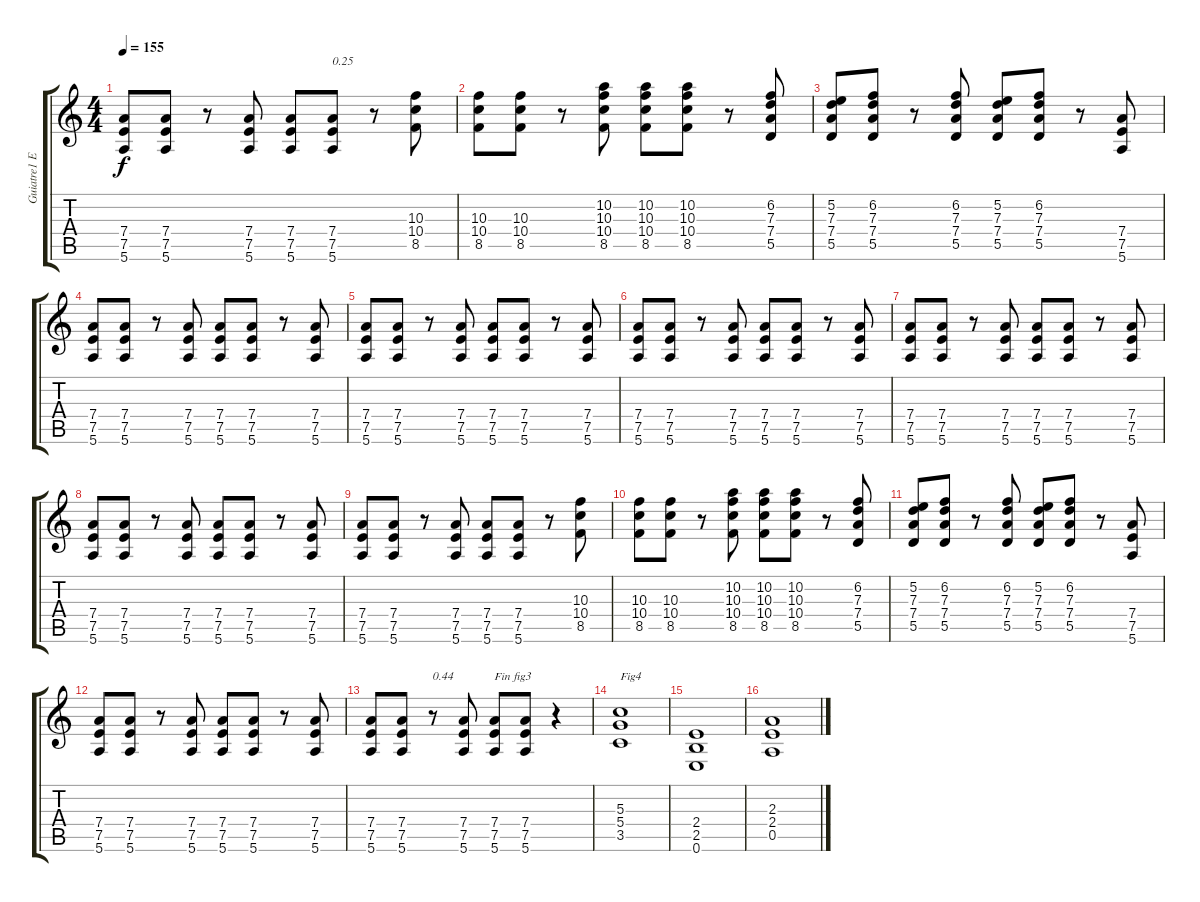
\track ("Guiatre1 E" "Guiatre1 E") {instrument distortionguitar}
\staff {score tabs}
\tuning (E4 B3 G3 D3 A2 E2) {hide}
\ts (4 4)
\tempo 155
\clef g2
\ks c
(7.4 7.5 5.6).8{dy f} (7.4 7.5 5.6).8 r.8 (7.4 7.5 5.6).8 (7.4 7.5 5.6).8 (7.4 7.5 5.6).8{txt "0.25"} r.8 (10.3 10.4 8.5).8 |
(10.3 10.4 8.5).8 (10.3 10.4 8.5).8 r.8 (10.2 10.3 10.4 8.5).8 (10.2 10.3 10.4 8.5).8 (10.2 10.3 10.4 8.5).8 r.8 (6.2 7.3 7.4 5.5).8 |
(5.2 7.3 7.4 5.5).8 (6.2 7.3 7.4 5.5).8 r.8 (6.2 7.3 7.4 5.5).8 (5.2 7.3 7.4 5.5).8 (6.2 7.3 7.4 5.5).8 r.8 (7.4 7.5 5.6).8 |
(7.4 7.5 5.6).8 (7.4 7.5 5.6).8 r.8 (7.4 7.5 5.6).8 (7.4 7.5 5.6).8 (7.4 7.5 5.6).8 r.8 (7.4 7.5 5.6).8 |
(7.4 7.5 5.6).8 (7.4 7.5 5.6).8 r.8 (7.4 7.5 5.6).8 (7.4 7.5 5.6).8 (7.4 7.5 5.6).8 r.8 (7.4 7.5 5.6).8 |
(7.4 7.5 5.6).8 (7.4 7.5 5.6).8 r.8 (7.4 7.5 5.6).8 (7.4 7.5 5.6).8 (7.4 7.5 5.6).8 r.8 (7.4 7.5 5.6).8 |
(7.4 7.5 5.6).8 (7.4 7.5 5.6).8 r.8 (7.4 7.5 5.6).8 (7.4 7.5 5.6).8 (7.4 7.5 5.6).8 r.8 (7.4 7.5 5.6).8 |
(7.4 7.5 5.6).8 (7.4 7.5 5.6).8 r.8 (7.4 7.5 5.6).8 (7.4 7.5 5.6).8 (7.4 7.5 5.6).8 r.8 (7.4 7.5 5.6).8 |
(7.4 7.5 5.6).8 (7.4 7.5 5.6).8 r.8 (7.4 7.5 5.6).8 (7.4 7.5 5.6).8 (7.4 7.5 5.6).8 r.8 (10.3 10.4 8.5).8 |
(10.3 10.4 8.5).8 (10.3 10.4 8.5).8 r.8 (10.2 10.3 10.4 8.5).8 (10.2 10.3 10.4 8.5).8 (10.2 10.3 10.4 8.5).8 r.8 (6.2 7.3 7.4 5.5).8 |
(5.2 7.3 7.4 5.5).8 (6.2 7.3 7.4 5.5).8 r.8 (6.2 7.3 7.4 5.5).8 (5.2 7.3 7.4 5.5).8 (6.2 7.3 7.4 5.5).8 r.8 (7.4 7.5 5.6).8 |
(7.4 7.5 5.6).8 (7.4 7.5 5.6).8 r.8 (7.4 7.5 5.6).8 (7.4 7.5 5.6).8 (7.4 7.5 5.6).8 r.8 (7.4 7.5 5.6).8 |
(7.4 7.5 5.6).8 (7.4 7.5 5.6).8 r.8{txt "0.44"} (7.4 7.5 5.6).8 (7.4 7.5 5.6).8{txt "Fin fig3"} (7.4 7.5 5.6).8 r.4 |
(5.3 5.4 3.5).1{txt "Fig4"} |
(2.4 2.5 0.6).1 |
(2.3 2.4 0.5).1
